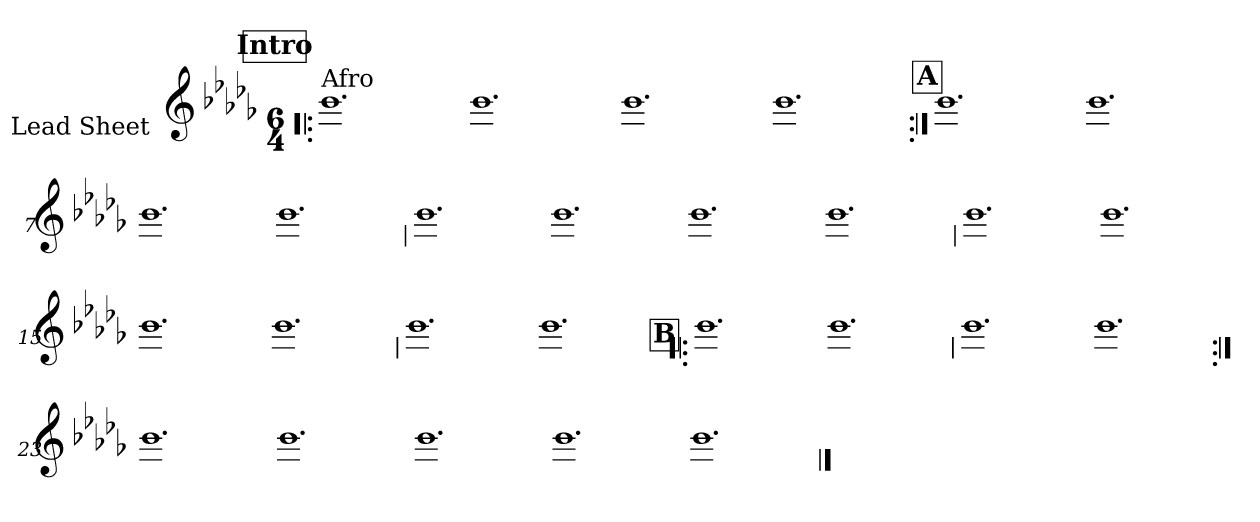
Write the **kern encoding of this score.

**kern
*part1
*staff1
*I"Lead Sheet
*stria0
*clefG2
*k[b-e-a-d-g-]
*D-:
*M6/4
!!LO:REH:place=s1:a:t=Intro
=1!|:
!LO:TX:a:t=Afro
1.b-
=2-
1.b-
=3-
1.b-
=4-
1.b-
!!LO:LB:g=z
!!LO:REH:place=s1:a:t=A
=5:|!
1.b-
=6-
1.b-
=7-
1.b-
=8-
1.b-
!!LO:LB:g=z
=9
1.b-
=10-
1.b-
=11-
1.b-
=12-
1.b-
!!LO:LB:g=z
=13
1.b-
=14-
1.b-
=15-
1.b-
=16-
1.b-
!!LO:LB:g=z
=17
1.b-
=18-
1.b-
!!LO:REH:place=s1:a:t=B
=19!|:
1.b-
=20-
1.b-
!!LO:LB:g=z
=21
1.b-
=22-
1.b-
=23:|!
1.b-
=24-
1.b-
=25-
1.b-
=26-
1.b-
=27-
1.b-
==
*-
